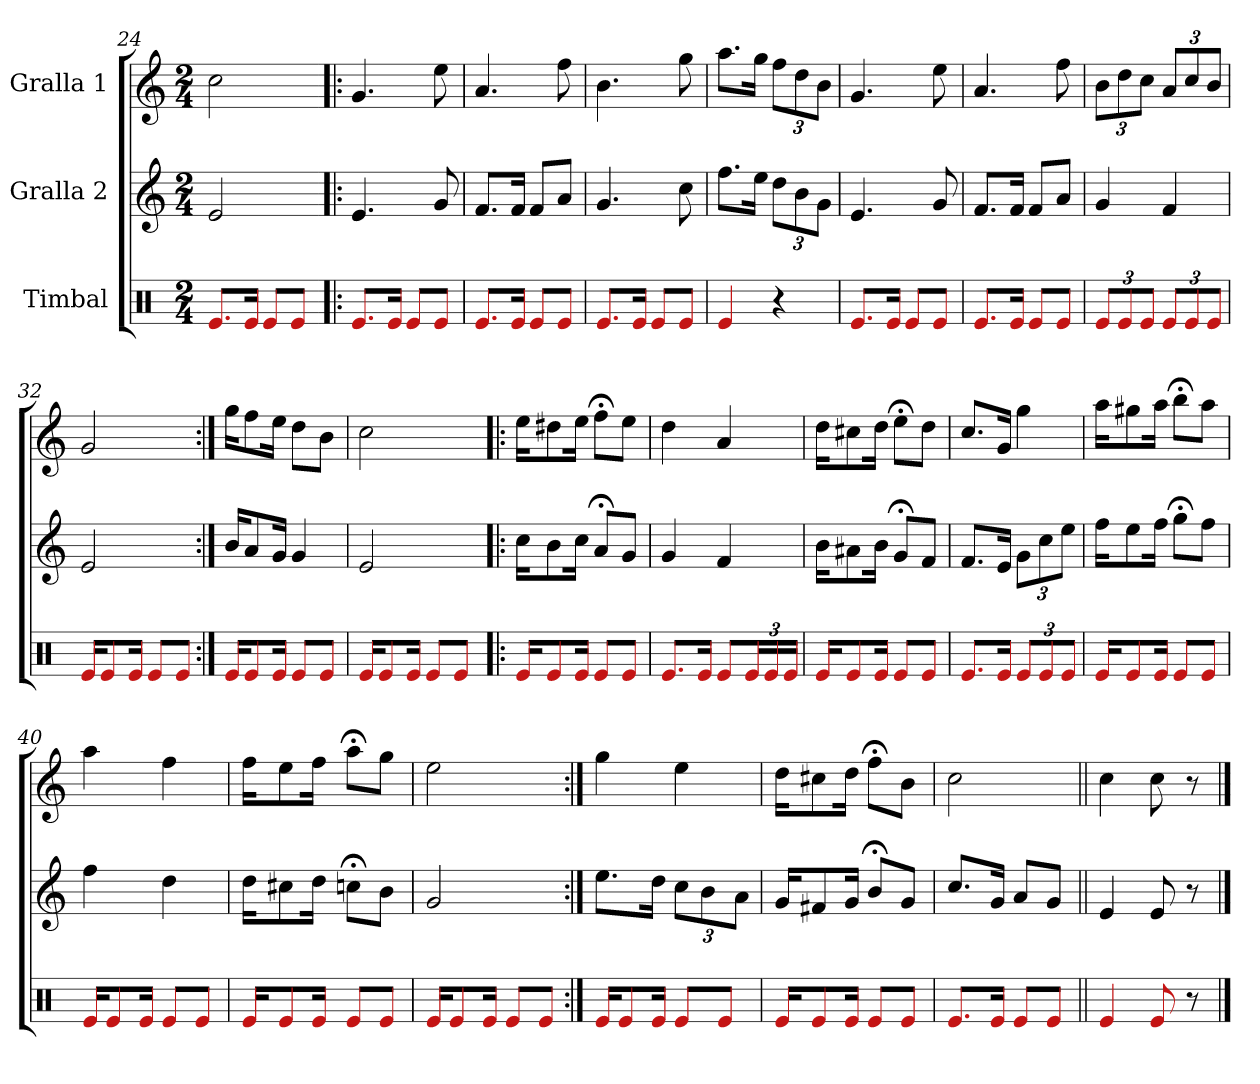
**kern	**kern	**kern
*part3	*part2	*part1
*staff3	*staff2	*staff1
*I"Timbal	*I"Gralla 2	*I"Gralla 1
*clefX	*clefG2	*clefG2
*k[]	*k[]	*k[]
*M2/4	*M2/4	*M2/4
=24	=24	=24
8.e/L	2e	2cc
16e/Jk	.	.
8e/L	.	.
8e/J	.	.
=25!|:	=25!|:	=25!|:
8.e/L	4.e	4.g
16e/Jk	.	.
8e/L	.	.
8e/J	8g	8ee
=26	=26	=26
8.e/L	8.f/L	4.a
16e/Jk	16f/Jk	.
8e/L	8f/L	.
8e/J	8a/J	8ff
=27	=27	=27
8.e/L	4.g	4.b
16e/Jk	.	.
8e/L	.	.
8e/J	8cc	8gg
=28	=28	=28
4e	8.ff\L	8.aa\L
.	16ee\Jk	16gg\Jk
4r	12dd\L	12ff\L
.	12b\	12dd\
.	12g\J	12b\J
=29	=29	=29
8.e/L	4.e	4.g
16e/Jk	.	.
8e/L	.	.
8e/J	8g	8ee
=30	=30	=30
8.e/L	8.f/L	4.a
16e/Jk	16f/Jk	.
8e/L	8f/L	.
8e/J	8a/J	8ff
=31	=31	=31
12e/L	4g	12b\L
12e/	.	12dd\
12e/J	.	12cc\J
12e/L	4f	12a/L
12e/	.	12cc/
12e/J	.	12b/J
=32	=32	=32
16e/KL	2e	2g
8e/	.	.
16e/Jk	.	.
8e/L	.	.
8e/J	.	.
=33:|!	=33:|!	=33:|!
16e/KL	16b/KL	16gg\KL
8e/	8a/	8ff\
16e/Jk	16g/Jk	16ee\Jk
8e/L	4g	8dd\L
8e/J	.	8b\J
=34	=34	=34
16e/KL	2e	2cc
8e/	.	.
16e/Jk	.	.
8e/L	.	.
8e/J	.	.
=35!|:	=35!|:	=35!|:
16e/KL	16cc\KL	16ee\KL
8e/	8b\	8dd#\
16e/Jk	16cc\Jk	16ee\Jk
8e/L	8a;/L	8ff;\L
8e/J	8g/J	8ee\J
=36	=36	=36
8.e/L	4g	4dd
16e/Jk	.	.
8e/L	4f	4a
24e/L	.	.
24e/	.	.
24e/JJ	.	.
=37	=37	=37
16e/KL	16b\KL	16dd\KL
8e/	8a#\	8cc#\
16e/Jk	16b\Jk	16dd\Jk
8e/L	8g;/L	8ee;\L
8e/J	8f/J	8dd\J
=38	=38	=38
8.e/L	8.f/L	8.cc/L
16e/Jk	16e/Jk	16g/Jk
12e/L	12g\L	4gg
12e/	12cc\	.
12e/J	12ee\J	.
=39	=39	=39
16e/KL	16ff\KL	16aa\KL
8e/	8ee\	8gg#\
16e/Jk	16ff\Jk	16aa\Jk
8e/L	8gg;\L	8bb;\L
8e/J	8ff\J	8aa\J
=40	=40	=40
16e/KL	4ff	4aa
8e/	.	.
16e/Jk	.	.
8e/L	4dd	4ff
8e/J	.	.
=41	=41	=41
16e/KL	16dd\KL	16ff\KL
8e/	8cc#\	8ee\
16e/Jk	16dd\Jk	16ff\Jk
8e/L	8cc;\L	8aa;\L
8e/J	8b\J	8gg\J
=42	=42	=42
16e/KL	2g	2ee
8e/	.	.
16e/Jk	.	.
8e/L	.	.
8e/J	.	.
=43:|!	=43:|!	=43:|!
16e/KL	8.ee\L	4gg
8e/	.	.
16e/Jk	16dd\Jk	.
8e/L	12cc\L	4ee
.	12b\	.
8e/J	.	.
.	12a\J	.
=44	=44	=44
16e/KL	16g/KL	16dd\KL
8e/	8f#/	8cc#\
16e/Jk	16g/Jk	16dd\Jk
8e/L	8b;/L	8ff;\L
8e/J	8g/J	8b\J
=45	=45	=45
8.e/L	8.cc/L	2cc
16e/Jk	16g/Jk	.
8e/L	8a/L	.
8e/J	8g/J	.
=46||	=46||	=46||
4e	4e	4cc
8e	8e	8cc
8r	8r	8r
==	==	==
*-	*-	*-
